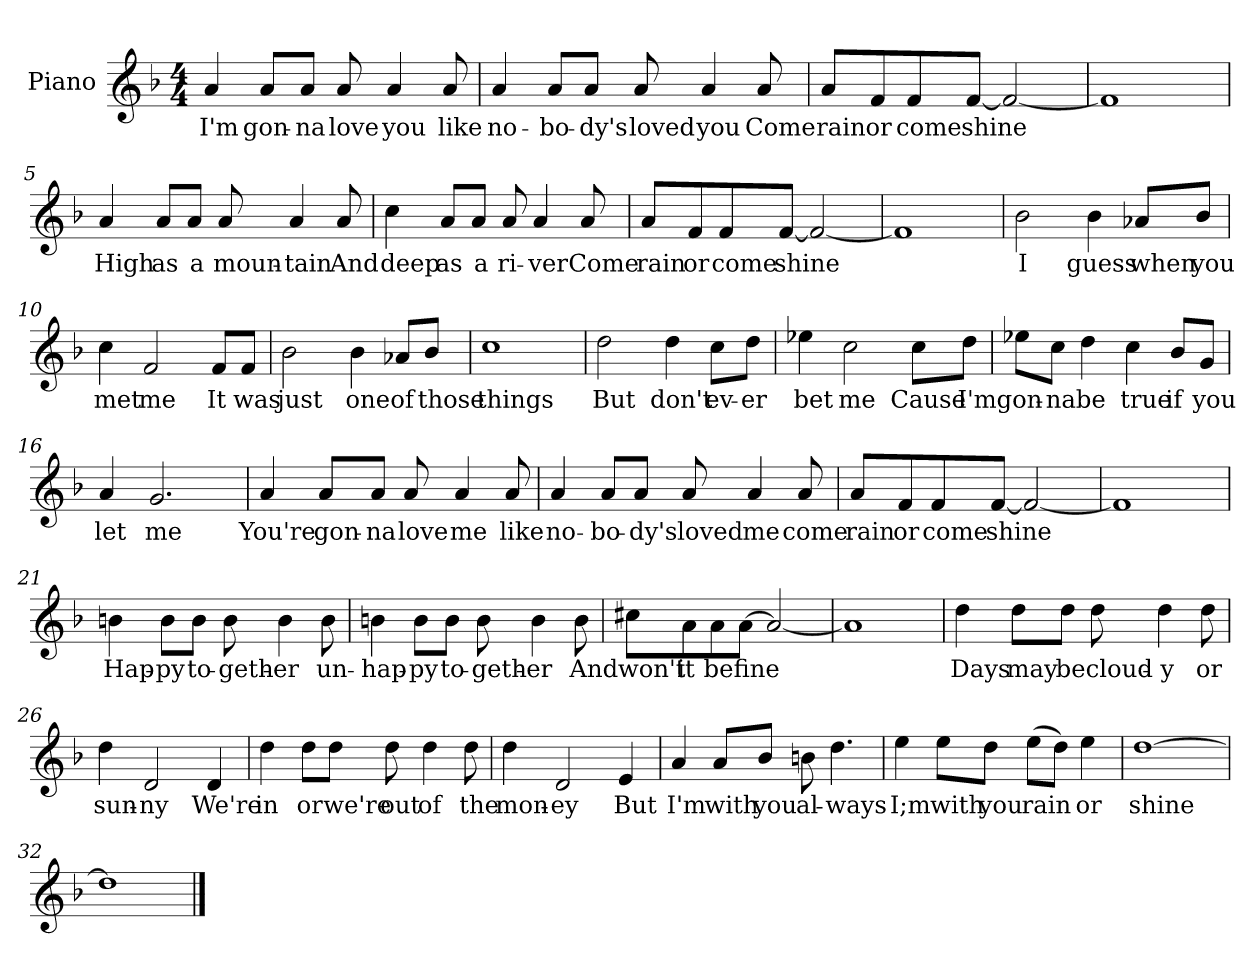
**kern	**text
*part1	*part1
*staff1	*staff1
*I"Piano	*
*I'Pno.	*
*clefG2	*
*k[b-]	*
*M4/4	*
=1	=1
!	!LO:LY:b
4a/	I'm
!	!LO:LY:b
8a/L	gon-
!	!LO:LY:b
8a/J	-na
!	!LO:LY:b
8a/	love
!	!LO:LY:b
4a/	you
!	!LO:LY:b
8a/	like
=2	=2
!	!LO:LY:b
4a/	no-
!	!LO:LY:b
8a/L	-bo-
!	!LO:LY:b
8a/J	-dy's
!	!LO:LY:b
8a/	loved
!	!LO:LY:b
4a/	you
!	!LO:LY:b
8a/	Come
=3	=3
!	!LO:LY:b
8a/L	rain
!	!LO:LY:b
8f/	or
!	!LO:LY:b
8f/	come
!	!LO:LY:b
[8f/J	shine
2f/_	.
=4	=4
1f]	.
!!LO:LB:g=z
=5	=5
!	!LO:LY:b
4a/	High
!	!LO:LY:b
8a/L	as
!	!LO:LY:b
8a/J	a
!	!LO:LY:b
8a/	moun-
!	!LO:LY:b
4a/	-tain
!	!LO:LY:b
8a/	And
=6	=6
!	!LO:LY:b
4cc\	deep
!	!LO:LY:b
8a/L	as
!	!LO:LY:b
8a/J	a
!	!LO:LY:b
8a/	ri-
!	!LO:LY:b
4a/	-ver
!	!LO:LY:b
8a/	Come
=7	=7
!	!LO:LY:b
8a/L	rain
!	!LO:LY:b
8f/	or
!	!LO:LY:b
8f/	come
!	!LO:LY:b
[8f/J	shine
2f/_	.
=8	=8
1f]	.
!!LO:LB:g=z
=9	=9
!	!LO:LY:b
2b-\	I
!	!LO:LY:b
4b-\	guess
!	!LO:LY:b
8a-X/L	when
!	!LO:LY:b
8b-/J	you
=10	=10
!	!LO:LY:b
4cc\	met
!	!LO:LY:b
2f/	me
!	!LO:LY:b
8f/L	It
!	!LO:LY:b
8f/J	was
=11	=11
!	!LO:LY:b
2b-\	just
!	!LO:LY:b
4b-\	one
!	!LO:LY:b
8a-X/L	of
!	!LO:LY:b
8b-/J	those
=12	=12
!	!LO:LY:b
1cc	things
!!LO:LB:g=z
=13	=13
!	!LO:LY:b
2dd\	But
!	!LO:LY:b
4dd\	don't
!	!LO:LY:b
8cc\L	ev-
!	!LO:LY:b
8dd\J	-er
=14	=14
!	!LO:LY:b
4ee-X\	bet
!	!LO:LY:b
2cc\	me
!	!LO:LY:b
8cc\L	Cause
!	!LO:LY:b
8dd\J	I'm
=15	=15
!	!LO:LY:b
8ee-X\L	gon-
!	!LO:LY:b
8cc\J	-na
!	!LO:LY:b
4dd\	be
!	!LO:LY:b
4cc\	true
!	!LO:LY:b
8b-/L	if
!	!LO:LY:b
8g/J	you
=16	=16
!	!LO:LY:b
4a/	let
!	!LO:LY:b
2.g/	me
!!LO:LB:g=z
=17	=17
!	!LO:LY:b
4a/	You're
!	!LO:LY:b
8a/L	gon-
!	!LO:LY:b
8a/J	-na
!	!LO:LY:b
8a/	love
!	!LO:LY:b
4a/	me
!	!LO:LY:b
8a/	like
=18	=18
!	!LO:LY:b
4a/	no-
!	!LO:LY:b
8a/L	-bo-
!	!LO:LY:b
8a/J	-dy's
!	!LO:LY:b
8a/	loved
!	!LO:LY:b
4a/	me
!	!LO:LY:b
8a/	come
=19	=19
!	!LO:LY:b
8a/L	rain
!	!LO:LY:b
8f/	or
!	!LO:LY:b
8f/	come
!	!LO:LY:b
[8f/J	shine
2f/_	.
=20	=20
1f]	.
!!LO:LB:g=z
=21	=21
!	!LO:LY:b
4bn\	Hap-
!	!LO:LY:b
8b\L	-py
!	!LO:LY:b
8b\J	to-
!	!LO:LY:b
8b\	-geth-
!	!LO:LY:b
4b\	-er
!	!LO:LY:b
8b\	un-
=22	=22
!	!LO:LY:b
4bn\	-hap-
!	!LO:LY:b
8b\L	-py
!	!LO:LY:b
8b\J	to-
!	!LO:LY:b
8b\	-geth-
!	!LO:LY:b
4b\	-er
!	!LO:LY:b
8b\	And
=23	=23
!	!LO:LY:b
8cc#X\L	won't
!	!LO:LY:b
8a\	it
!	!LO:LY:b
8a\	be
!	!LO:LY:b
[8a\J	fine
2a/_	.
=24	=24
1a]	.
!!LO:LB:g=z
=25	=25
!	!LO:LY:b
4dd\	Days
!	!LO:LY:b
8dd\L	may
!	!LO:LY:b
8dd\J	be
!	!LO:LY:b
8dd\	cloud-
!	!LO:LY:b
4dd\	-y
!	!LO:LY:b
8dd\	or
=26	=26
!	!LO:LY:b
4dd\	sun-
!	!LO:LY:b
2d/	-ny
!	!LO:LY:b
4d/	We're
=27	=27
!	!LO:LY:b
4dd\	in
!	!LO:LY:b
8dd\L	or
!	!LO:LY:b
8dd\J	we're
!	!LO:LY:b
8dd\	out
!	!LO:LY:b
4dd\	of
!	!LO:LY:b
8dd\	the
=28	=28
!	!LO:LY:b
4dd\	mon-
!	!LO:LY:b
2d/	-ey
!	!LO:LY:b
4e/	But
!!LO:LB:g=z
=29	=29
!	!LO:LY:b
4a/	I'm
!	!LO:LY:b
8a/L	with
!	!LO:LY:b
8b-/J	you
!	!LO:LY:b
8bn\	al-
!	!LO:LY:b
4.dd\	-ways
=30	=30
!	!LO:LY:b
4ee\	I;m
!	!LO:LY:b
8ee\L	with
!	!LO:LY:b
8dd\J	you
!	!LO:LY:b
(>8ee\L	rain
8dd\J)	.
!	!LO:LY:b
4ee\	or
=31	=31
!	!LO:LY:b
[1dd	shine
=32	=32
1dd]	.
==	==
*-	*-
